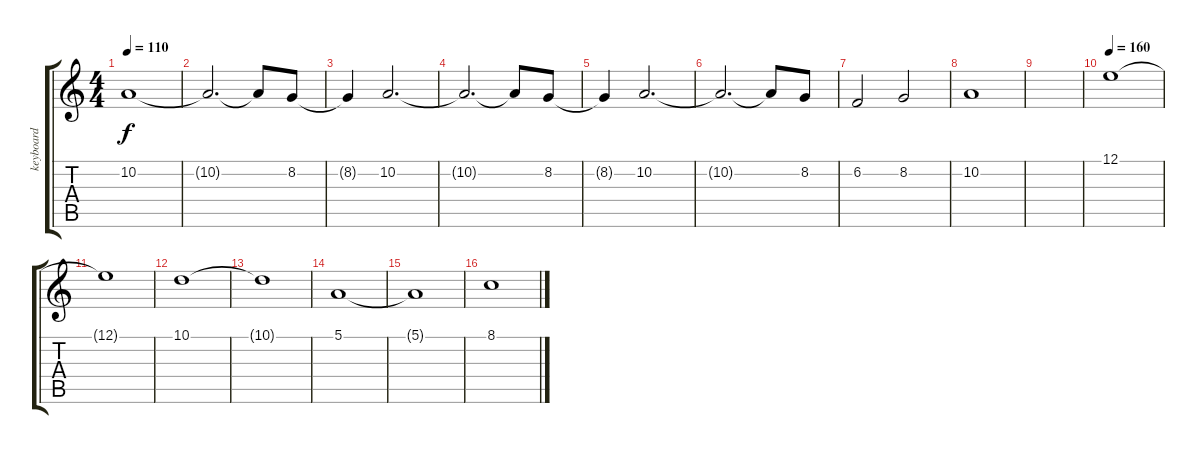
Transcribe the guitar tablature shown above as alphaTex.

\track ("keyboard" "keyboard") {instrument stringensemble1}
\staff {score tabs}
\tuning (E4 B3 G3 D3 A2 E2) {hide}
\ts (4 4)
\tempo 110
\clef g2
\ks c
10.2.1{dy f} |
10.2{t}.2{d} 10.2{t}.8 8.2.8 |
8.2{t}.4 10.2.2{d} |
10.2{t}.2{d} 10.2{t}.8 8.2.8 |
8.2{t}.4 10.2.2{d} |
10.2{t}.2{d} 10.2{t}.8 8.2.8 |
6.2.2 8.2.2 |
10.2.1 |
|
\tempo 160
12.1.1 |
12.1{t}.1 |
10.1.1 |
10.1{t}.1 |
5.1.1 |
5.1{t}.1 |
8.1.1
